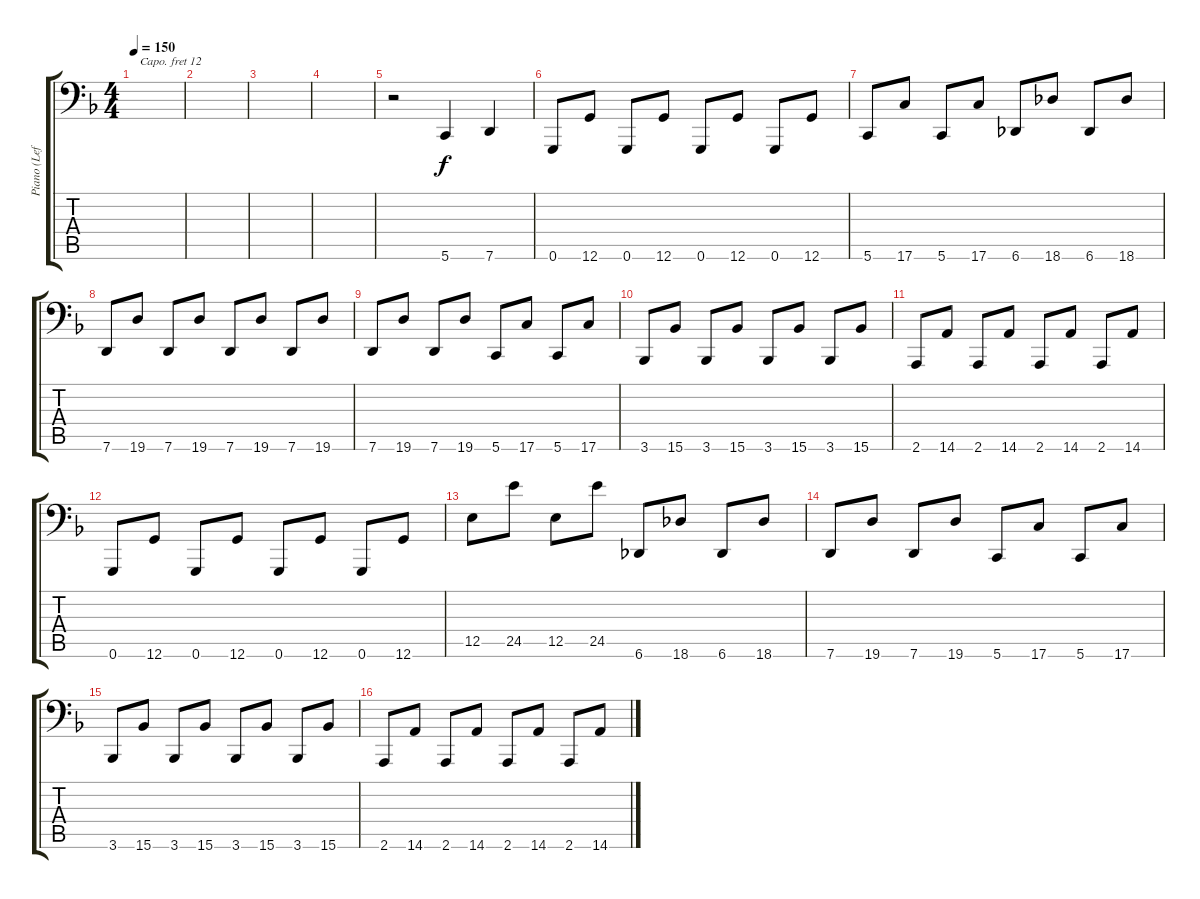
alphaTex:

\track ("Piano (Left Hand)" "Piano (Lef") {instrument acousticgrandpiano}
\staff {score tabs}
\capo 12
\tuning (C3 G2 D2 A1 E1 G0) {hide}
\ts (4 4)
\tempo 150
\clef f4
\ks f
|
|
|
|
r.2 5.6.4 7.6.4 |
0.6.8 12.6.8 0.6.8 12.6.8 0.6.8 12.6.8 0.6.8 12.6.8 |
5.6.8 17.6.8 5.6.8 17.6.8 6.6.8 18.6.8 6.6.8 18.6.8 |
7.6.8 19.6.8 7.6.8 19.6.8 7.6.8 19.6.8 7.6.8 19.6.8 |
7.6.8 19.6.8 7.6.8 19.6.8 5.6.8 17.6.8 5.6.8 17.6.8 |
3.6.8 15.6.8 3.6.8 15.6.8 3.6.8 15.6.8 3.6.8 15.6.8 |
2.6.8 14.6.8 2.6.8 14.6.8 2.6.8 14.6.8 2.6.8 14.6.8 |
0.6.8 12.6.8 0.6.8 12.6.8 0.6.8 12.6.8 0.6.8 12.6.8 |
12.5.8 24.5.8 12.5.8 24.5.8 6.6.8 18.6.8 6.6.8 18.6.8 |
7.6.8 19.6.8 7.6.8 19.6.8 5.6.8 17.6.8 5.6.8 17.6.8 |
3.6.8 15.6.8 3.6.8 15.6.8 3.6.8 15.6.8 3.6.8 15.6.8 |
2.6.8 14.6.8 2.6.8 14.6.8 2.6.8 14.6.8 2.6.8 14.6.8
